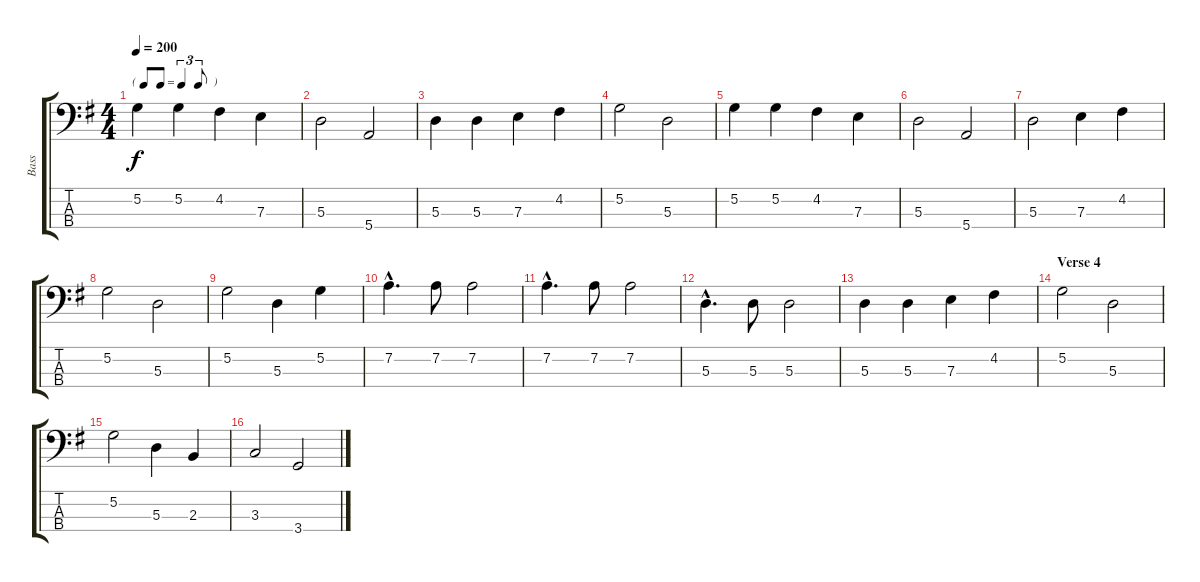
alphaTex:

\track ("Bass" "Bass") {instrument electricbasspick}
\staff {score tabs}
\tuning (G2 D2 A1 E1) {hide}
\ts (4 4)
\tf triplet8th
\tempo 200
\clef f4
\ks g
5.2.4{dy f} 5.2.4 4.2.4 7.3.4 |
5.3.2 5.4.2 |
5.3.4 5.3.4 7.3.4 4.2.4 |
5.2.2 5.3.2 |
5.2.4 5.2.4 4.2.4 7.3.4 |
5.3.2 5.4.2 |
5.3.2 7.3.4 4.2.4 |
5.2.2 5.3.2 |
5.2.2 5.3.4 5.2.4 |
7.2{hac}.4{d} 7.2.8 7.2.2 |
7.2{hac}.4{d} 7.2.8 7.2.2 |
5.3{hac}.4{d} 5.3.8 5.3.2 |
5.3.4 5.3.4 7.3.4 4.2.4 |
\section ("" "Verse 4")
5.2.2 5.3.2 |
5.2.2 5.3.4 2.3.4 |
3.3.2 3.4.2
